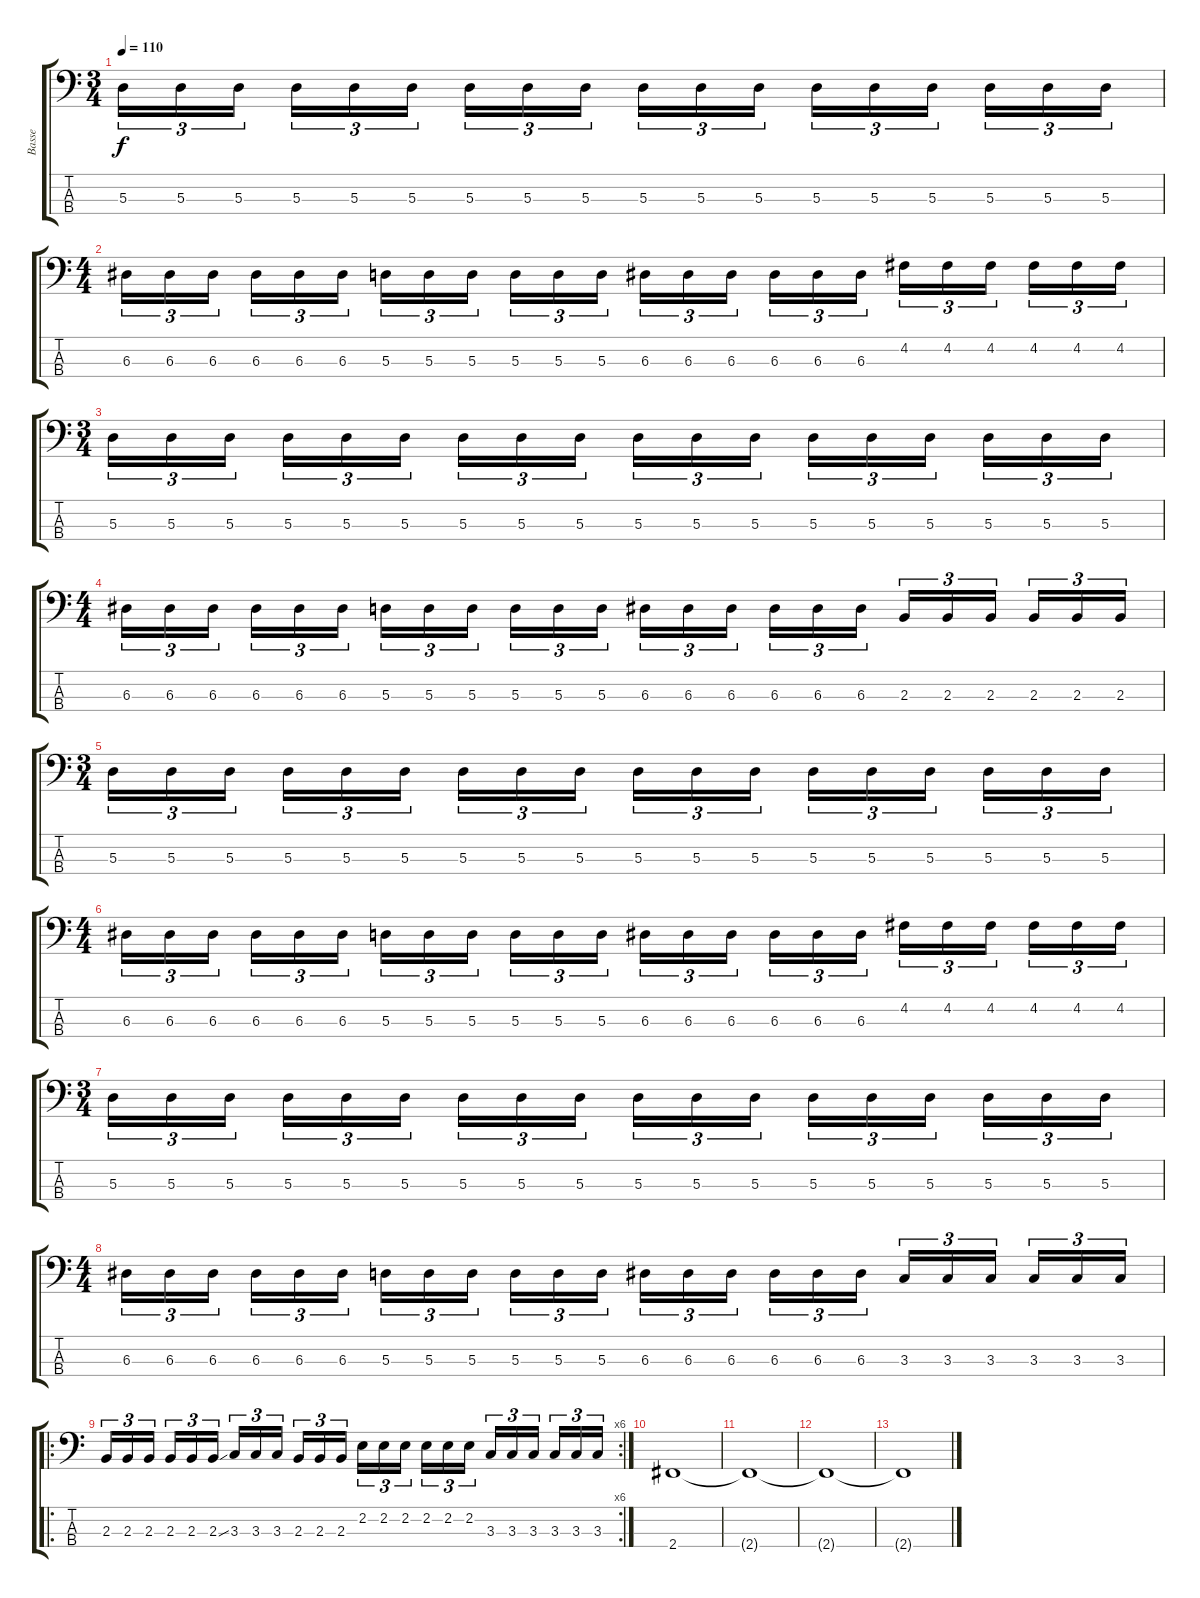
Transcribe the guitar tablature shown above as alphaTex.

\track ("Basse" "Basse") {instrument electricbassfinger}
\staff {score tabs}
\tuning (G2 D2 A1 E1) {hide}
\ts (3 4)
\tempo 110
\clef f4
\ks c
5.3.16{tu (3 2) dy f} 5.3.16{tu (3 2)} 5.3.16{tu (3 2) beam splitsecondary} 5.3.16{tu (3 2)} 5.3.16{tu (3 2)} 5.3.16{tu (3 2)} 5.3.16{tu (3 2)} 5.3.16{tu (3 2)} 5.3.16{tu (3 2) beam splitsecondary} 5.3.16{tu (3 2)} 5.3.16{tu (3 2)} 5.3.16{tu (3 2)} 5.3.16{tu (3 2)} 5.3.16{tu (3 2)} 5.3.16{tu (3 2) beam splitsecondary} 5.3.16{tu (3 2)} 5.3.16{tu (3 2)} 5.3.16{tu (3 2)} |
\ts (4 4)
6.3.16{tu (3 2)} 6.3.16{tu (3 2)} 6.3.16{tu (3 2) beam splitsecondary} 6.3.16{tu (3 2)} 6.3.16{tu (3 2)} 6.3.16{tu (3 2)} 5.3.16{tu (3 2)} 5.3.16{tu (3 2)} 5.3.16{tu (3 2) beam splitsecondary} 5.3.16{tu (3 2)} 5.3.16{tu (3 2)} 5.3.16{tu (3 2)} 6.3.16{tu (3 2)} 6.3.16{tu (3 2)} 6.3.16{tu (3 2) beam splitsecondary} 6.3.16{tu (3 2)} 6.3.16{tu (3 2)} 6.3.16{tu (3 2)} 4.2.16{tu (3 2)} 4.2.16{tu (3 2)} 4.2.16{tu (3 2) beam splitsecondary} 4.2.16{tu (3 2)} 4.2.16{tu (3 2)} 4.2.16{tu (3 2)} |
\ts (3 4)
5.3.16{tu (3 2)} 5.3.16{tu (3 2)} 5.3.16{tu (3 2) beam splitsecondary} 5.3.16{tu (3 2)} 5.3.16{tu (3 2)} 5.3.16{tu (3 2)} 5.3.16{tu (3 2)} 5.3.16{tu (3 2)} 5.3.16{tu (3 2) beam splitsecondary} 5.3.16{tu (3 2)} 5.3.16{tu (3 2)} 5.3.16{tu (3 2)} 5.3.16{tu (3 2)} 5.3.16{tu (3 2)} 5.3.16{tu (3 2) beam splitsecondary} 5.3.16{tu (3 2)} 5.3.16{tu (3 2)} 5.3.16{tu (3 2)} |
\ts (4 4)
6.3.16{tu (3 2)} 6.3.16{tu (3 2)} 6.3.16{tu (3 2) beam splitsecondary} 6.3.16{tu (3 2)} 6.3.16{tu (3 2)} 6.3.16{tu (3 2)} 5.3.16{tu (3 2)} 5.3.16{tu (3 2)} 5.3.16{tu (3 2) beam splitsecondary} 5.3.16{tu (3 2)} 5.3.16{tu (3 2)} 5.3.16{tu (3 2)} 6.3.16{tu (3 2)} 6.3.16{tu (3 2)} 6.3.16{tu (3 2) beam splitsecondary} 6.3.16{tu (3 2)} 6.3.16{tu (3 2)} 6.3.16{tu (3 2)} 2.3.16{tu (3 2)} 2.3.16{tu (3 2)} 2.3.16{tu (3 2) beam splitsecondary} 2.3.16{tu (3 2)} 2.3.16{tu (3 2)} 2.3.16{tu (3 2)} |
\ts (3 4)
5.3.16{tu (3 2)} 5.3.16{tu (3 2)} 5.3.16{tu (3 2) beam splitsecondary} 5.3.16{tu (3 2)} 5.3.16{tu (3 2)} 5.3.16{tu (3 2)} 5.3.16{tu (3 2)} 5.3.16{tu (3 2)} 5.3.16{tu (3 2) beam splitsecondary} 5.3.16{tu (3 2)} 5.3.16{tu (3 2)} 5.3.16{tu (3 2)} 5.3.16{tu (3 2)} 5.3.16{tu (3 2)} 5.3.16{tu (3 2) beam splitsecondary} 5.3.16{tu (3 2)} 5.3.16{tu (3 2)} 5.3.16{tu (3 2)} |
\ts (4 4)
6.3.16{tu (3 2)} 6.3.16{tu (3 2)} 6.3.16{tu (3 2) beam splitsecondary} 6.3.16{tu (3 2)} 6.3.16{tu (3 2)} 6.3.16{tu (3 2)} 5.3.16{tu (3 2)} 5.3.16{tu (3 2)} 5.3.16{tu (3 2) beam splitsecondary} 5.3.16{tu (3 2)} 5.3.16{tu (3 2)} 5.3.16{tu (3 2)} 6.3.16{tu (3 2)} 6.3.16{tu (3 2)} 6.3.16{tu (3 2) beam splitsecondary} 6.3.16{tu (3 2)} 6.3.16{tu (3 2)} 6.3.16{tu (3 2)} 4.2.16{tu (3 2)} 4.2.16{tu (3 2)} 4.2.16{tu (3 2) beam splitsecondary} 4.2.16{tu (3 2)} 4.2.16{tu (3 2)} 4.2.16{tu (3 2)} |
\ts (3 4)
5.3.16{tu (3 2)} 5.3.16{tu (3 2)} 5.3.16{tu (3 2) beam splitsecondary} 5.3.16{tu (3 2)} 5.3.16{tu (3 2)} 5.3.16{tu (3 2)} 5.3.16{tu (3 2)} 5.3.16{tu (3 2)} 5.3.16{tu (3 2) beam splitsecondary} 5.3.16{tu (3 2)} 5.3.16{tu (3 2)} 5.3.16{tu (3 2)} 5.3.16{tu (3 2)} 5.3.16{tu (3 2)} 5.3.16{tu (3 2) beam splitsecondary} 5.3.16{tu (3 2)} 5.3.16{tu (3 2)} 5.3.16{tu (3 2)} |
\ts (4 4)
6.3.16{tu (3 2)} 6.3.16{tu (3 2)} 6.3.16{tu (3 2) beam splitsecondary} 6.3.16{tu (3 2)} 6.3.16{tu (3 2)} 6.3.16{tu (3 2)} 5.3.16{tu (3 2)} 5.3.16{tu (3 2)} 5.3.16{tu (3 2) beam splitsecondary} 5.3.16{tu (3 2)} 5.3.16{tu (3 2)} 5.3.16{tu (3 2)} 6.3.16{tu (3 2)} 6.3.16{tu (3 2)} 6.3.16{tu (3 2) beam splitsecondary} 6.3.16{tu (3 2)} 6.3.16{tu (3 2)} 6.3.16{tu (3 2)} 3.3.16{tu (3 2)} 3.3.16{tu (3 2)} 3.3.16{tu (3 2) beam splitsecondary} 3.3.16{tu (3 2)} 3.3.16{tu (3 2)} 3.3.16{tu (3 2)} |
\ro
\rc 6
2.3.16{tu (3 2)} 2.3.16{tu (3 2)} 2.3.16{tu (3 2) beam splitsecondary} 2.3.16{tu (3 2)} 2.3.16{tu (3 2)} 2.3{ss}.16{tu (3 2)} 3.3.16{tu (3 2)} 3.3.16{tu (3 2)} 3.3.16{tu (3 2) beam splitsecondary} 2.3.16{tu (3 2)} 2.3.16{tu (3 2)} 2.3.16{tu (3 2)} 2.2.16{tu (3 2)} 2.2.16{tu (3 2)} 2.2.16{tu (3 2) beam splitsecondary} 2.2.16{tu (3 2)} 2.2.16{tu (3 2)} 2.2.16{tu (3 2)} 3.3.16{tu (3 2)} 3.3.16{tu (3 2)} 3.3.16{tu (3 2) beam splitsecondary} 3.3.16{tu (3 2)} 3.3.16{tu (3 2)} 3.3.16{tu (3 2)} |
2.4.1 |
2.4{t}.1 |
2.4{t}.1 |
2.4{t}.1
